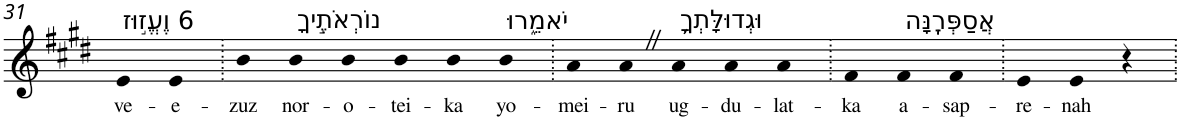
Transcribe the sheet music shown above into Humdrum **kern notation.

**kern	**text
*part1	*part1
*staff1	*staff1
*I"Piano	*
*I'Pno	*
!!LO:PB:g=z
*clefG2	*
*k[f#c#g#d#]	*
*E:	*
=31	=31
!LO:TX:a:t=6 וֶעֱז֣וּז	!
!	!LO:LY:b
4e	ve-
!	!LO:LY:b
4e	-e-
=32.	=32.
!	!LO:LY:b
4b	-zuz
!LO:TX:a:t=נוֹרְאֹתֶ֣יךָ	!
!	!LO:LY:b
4b	nor-
!	!LO:LY:b
4b	-o-
!	!LO:LY:b
4b	-tei-
!	!LO:LY:b
4b	-ka
!LO:TX:a:t=יֹאמֵ֑רוּ	!
!	!LO:LY:b
4b	yo-
=33.	=33.
!	!LO:LY:b
4a	-mei-
!	!LO:LY:b
4aZ	-ru
!LO:TX:a:t=וּגְדוּלָּתְךָ֥	!
!	!LO:LY:b
4a	ug-
!	!LO:LY:b
4a	-du-
!	!LO:LY:b
4a	-lat-
=34.	=34.
!	!LO:LY:b
4f#	-ka
!LO:TX:a:t=אֲסַפְּרֶֽנָּה	!
!	!LO:LY:b
4f#	a-
!	!LO:LY:b
4f#	-sap-
=35.	=35.
!	!LO:LY:b
4e	-re-
!	!LO:LY:b
4e	-nah
4r	.
=.	=.
*-	*-
